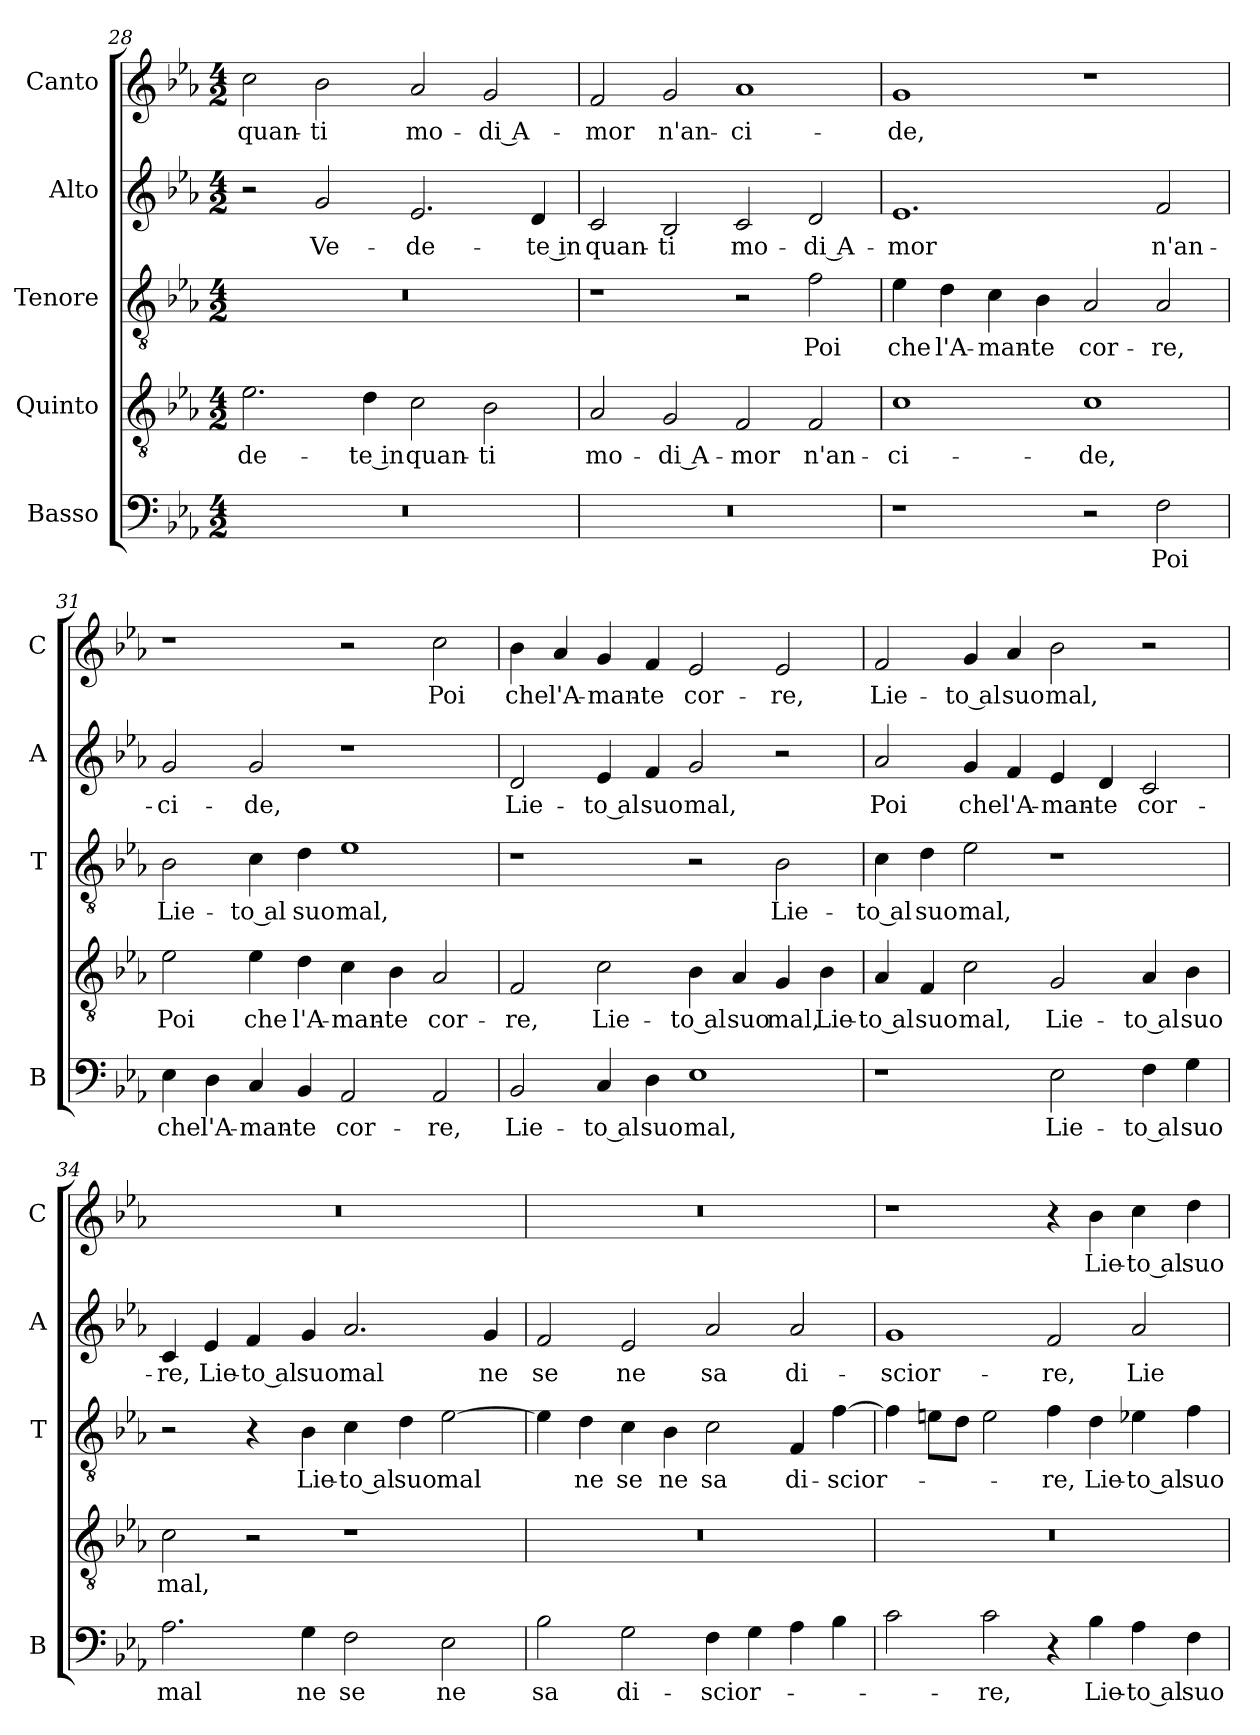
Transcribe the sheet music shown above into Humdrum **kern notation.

**kern	**text	**kern	**text	**kern	**text	**kern	**text	**kern	**text
*part5	*part5	*part4	*part4	*part3	*part3	*part2	*part2	*part1	*part1
*staff5	*staff5	*staff4	*staff4	*staff3	*staff3	*staff2	*staff2	*staff1	*staff1
*I"Basso	*	*I"Quinto	*	*I"Tenore	*	*I"Alto	*	*I"Canto	*
*I'B	*	*	*	*I'T	*	*I'A	*	*I'C	*
!!LO:LB:g=z
*clefF4	*	*clefGv2	*	*clefGv2	*	*clefG2	*	*clefG2	*
*k[b-e-a-]	*	*k[b-e-a-]	*	*k[b-e-a-]	*	*k[b-e-a-]	*	*k[b-e-a-]	*
*E-:	*	*E-:	*	*E-:	*	*E-:	*	*E-:	*
*M4/2	*	*M4/2	*	*M4/2	*	*M4/2	*	*M4/2	*
=28	=28	=28	=28	=28	=28	=28	=28	=28	=28
!	!	!	!LO:LY:b	!	!	!	!	!	!LO:LY:b
0r	.	2.e-\	-de-	0r	.	2r	.	2cc\	quan-
!	!	!	!	!	!	!	!LO:LY:b	!	!LO:LY:b
.	.	.	.	.	.	2g/	Ve-	2b-\	-ti
!	!	!	!LO:LY:b	!	!	!	!	!	!
.	.	4d\	-te in	.	.	.	.	.	.
!	!	!	!LO:LY:b	!	!	!	!LO:LY:b	!	!LO:LY:b
.	.	2c\	quan-	.	.	2.e-/	-de-	2a-/	mo-
!	!	!	!LO:LY:b	!	!	!	!	!	!LO:LY:b
.	.	2B-\	-ti	.	.	.	.	2g/	-di A-
!	!	!	!	!	!	!	!LO:LY:b	!	!
.	.	.	.	.	.	4d/	-te in	.	.
=29	=29	=29	=29	=29	=29	=29	=29	=29	=29
!	!	!	!LO:LY:b	!	!	!	!LO:LY:b	!	!LO:LY:b
0r	.	2A-/	mo-	1r	.	2c/	quan-	2f/	-mor
!	!	!	!LO:LY:b	!	!	!	!LO:LY:b	!	!LO:LY:b
.	.	2G/	-di A-	.	.	2B-/	-ti	2g/	n'an-
!	!	!	!LO:LY:b	!	!	!	!LO:LY:b	!	!LO:LY:b
.	.	2F/	-mor	2r	.	2c/	mo-	1a-	-ci-
!	!	!	!LO:LY:b	!	!LO:LY:b	!	!LO:LY:b	!	!
.	.	2F/	n'an-	2f\	Poi	2d/	-di A-	.	.
=30	=30	=30	=30	=30	=30	=30	=30	=30	=30
!	!	!	!LO:LY:b	!	!LO:LY:b	!	!LO:LY:b	!	!LO:LY:b
1r	.	1c	-ci-	4e-\	che	1.e-	-mor	1g	-de,
!	!	!	!	!	!LO:LY:b	!	!	!	!
.	.	.	.	4d\	l'A-	.	.	.	.
!	!	!	!	!	!LO:LY:b	!	!	!	!
.	.	.	.	4c\	-man-	.	.	.	.
!	!	!	!	!	!LO:LY:b	!	!	!	!
.	.	.	.	4B-\	-te	.	.	.	.
!	!	!	!LO:LY:b	!	!LO:LY:b	!	!	!	!
2r	.	1c	-de,	2A-/	cor-	.	.	1r	.
!	!LO:LY:b	!	!	!	!LO:LY:b	!	!LO:LY:b	!	!
2F\	Poi	.	.	2A-/	-re,	2f/	n'an-	.	.
=31	=31	=31	=31	=31	=31	=31	=31	=31	=31
!	!LO:LY:b	!	!LO:LY:b	!	!LO:LY:b	!	!LO:LY:b	!	!
4E-\	che	2e-\	Poi	2B-\	Lie-	2g/	-ci-	1r	.
!	!LO:LY:b	!	!	!	!	!	!	!	!
4D\	l'A-	.	.	.	.	.	.	.	.
!	!LO:LY:b	!	!LO:LY:b	!	!LO:LY:b	!	!LO:LY:b	!	!
4C/	-man-	4e-\	che	4c\	-to al	2g/	-de,	.	.
!	!LO:LY:b	!	!LO:LY:b	!	!LO:LY:b	!	!	!	!
4BB-/	-te	4d\	l'A-	4d\	suo	.	.	.	.
!	!LO:LY:b	!	!LO:LY:b	!	!LO:LY:b	!	!	!	!
2AA-/	cor-	4c\	-man-	1e-	mal,	1r	.	2r	.
!	!	!	!LO:LY:b	!	!	!	!	!	!
.	.	4B-\	-te	.	.	.	.	.	.
!	!LO:LY:b	!	!LO:LY:b	!	!	!	!	!	!LO:LY:b
2AA-/	-re,	2A-/	cor-	.	.	.	.	2cc\	Poi
!!LO:PB:g=z
=32	=32	=32	=32	=32	=32	=32	=32	=32	=32
!	!LO:LY:b	!	!LO:LY:b	!	!	!	!LO:LY:b	!	!LO:LY:b
2BB-/	Lie-	2F/	-re,	1r	.	2d/	Lie-	4b-\	che
!	!	!	!	!	!	!	!	!	!LO:LY:b
.	.	.	.	.	.	.	.	4a-/	l'A-
!	!LO:LY:b	!	!LO:LY:b	!	!	!	!LO:LY:b	!	!LO:LY:b
4C/	-to al	2c\	Lie-	.	.	4e-/	-to al	4g/	-man-
!	!LO:LY:b	!	!	!	!	!	!LO:LY:b	!	!LO:LY:b
4D\	suo	.	.	.	.	4f/	suo	4f/	-te
!	!LO:LY:b	!	!LO:LY:b	!	!	!	!LO:LY:b	!	!LO:LY:b
1E-	mal,	4B-\	-to al	2r	.	2g/	mal,	2e-/	cor-
!	!	!	!LO:LY:b	!	!	!	!	!	!
.	.	4A-/	suo	.	.	.	.	.	.
!	!	!	!LO:LY:b	!	!LO:LY:b	!	!	!	!LO:LY:b
.	.	4G/	mal,	2B-\	Lie-	2r	.	2e-/	-re,
!	!	!	!LO:LY:b	!	!	!	!	!	!
.	.	4B-\	Lie-	.	.	.	.	.	.
=33	=33	=33	=33	=33	=33	=33	=33	=33	=33
!	!	!	!LO:LY:b	!	!LO:LY:b	!	!LO:LY:b	!	!LO:LY:b
1r	.	4A-/	-to al	4c\	-to al	2a-/	Poi	2f/	Lie-
!	!	!	!LO:LY:b	!	!LO:LY:b	!	!	!	!
.	.	4F/	suo	4d\	suo	.	.	.	.
!	!	!	!LO:LY:b	!	!LO:LY:b	!	!LO:LY:b	!	!LO:LY:b
.	.	2c\	mal,	2e-\	mal,	4g/	che	4g/	-to al
!	!	!	!	!	!	!	!LO:LY:b	!	!LO:LY:b
.	.	.	.	.	.	4f/	l'A-	4a-/	suo
!	!LO:LY:b	!	!LO:LY:b	!	!	!	!LO:LY:b	!	!LO:LY:b
2E-\	Lie-	2G/	Lie-	1r	.	4e-/	-man-	2b-\	mal,
!	!	!	!	!	!	!	!LO:LY:b	!	!
.	.	.	.	.	.	4d/	-te	.	.
!	!LO:LY:b	!	!LO:LY:b	!	!	!	!LO:LY:b	!	!
4F\	-to al	4A-/	-to al	.	.	2c/	cor-	2r	.
!	!LO:LY:b	!	!LO:LY:b	!	!	!	!	!	!
4G\	suo	4B-\	suo	.	.	.	.	.	.
=34	=34	=34	=34	=34	=34	=34	=34	=34	=34
!	!LO:LY:b	!	!LO:LY:b	!	!	!	!LO:LY:b	!	!
2.A-\	mal	2c\	mal,	2r	.	4c/	-re,	0r	.
!	!	!	!	!	!	!	!LO:LY:b	!	!
.	.	.	.	.	.	4e-/	Lie-	.	.
!	!	!	!	!	!	!	!LO:LY:b	!	!
.	.	2r	.	4r	.	4f/	-to al	.	.
!	!LO:LY:b	!	!	!	!LO:LY:b	!	!LO:LY:b	!	!
4G\	ne	.	.	4B-\	Lie-	4g/	suo	.	.
!	!LO:LY:b	!	!	!	!LO:LY:b	!	!LO:LY:b	!	!
2F\	se	1r	.	4c\	-to al	2.a-/	mal	.	.
!	!	!	!	!	!LO:LY:b	!	!	!	!
.	.	.	.	4d\	suo	.	.	.	.
!	!LO:LY:b	!	!	!	!LO:LY:b	!	!	!	!
2E-\	ne	.	.	[2e-\	mal	.	.	.	.
!	!	!	!	!	!	!	!LO:LY:b	!	!
.	.	.	.	.	.	4g/	ne	.	.
!!LO:LB:g=z
=35	=35	=35	=35	=35	=35	=35	=35	=35	=35
!	!LO:LY:b	!	!	!	!	!	!LO:LY:b	!	!
2B-\	sa	0r	.	4e-\]	.	2f/	se	0r	.
!	!	!	!	!	!LO:LY:b	!	!	!	!
.	.	.	.	4d\	ne	.	.	.	.
!	!LO:LY:b	!	!	!	!LO:LY:b	!	!LO:LY:b	!	!
2G\	di-	.	.	4c\	se	2e-/	ne	.	.
!	!	!	!	!	!LO:LY:b	!	!	!	!
.	.	.	.	4B-\	ne	.	.	.	.
!	!LO:LY:b	!	!	!	!LO:LY:b	!	!LO:LY:b	!	!
4F\	-scior-	.	.	2c\	sa	2a-/	sa	.	.
4G\	.	.	.	.	.	.	.	.	.
!	!	!	!	!	!LO:LY:b	!	!LO:LY:b	!	!
4A-\	.	.	.	4F/	di-	2a-/	di-	.	.
!	!	!	!	!	!LO:LY:b	!	!	!	!
4B-\	.	.	.	[4f\	-scior-	.	.	.	.
=36	=36	=36	=36	=36	=36	=36	=36	=36	=36
!	!	!	!	!	!	!	!LO:LY:b	!	!
2c\	.	0r	.	4f\]	.	1g	-scior-	1r	.
.	.	.	.	8en\L	.	.	.	.	.
.	.	.	.	8d\J	.	.	.	.	.
!	!LO:LY:b	!	!	!	!	!	!	!	!
2c\	-re,	.	.	2e\	.	.	.	.	.
!	!	!	!	!	!LO:LY:b	!	!LO:LY:b	!	!
4r	.	.	.	4f\	-re,	2f/	-re,	4r	.
!	!LO:LY:b	!	!	!	!LO:LY:b	!	!	!	!LO:LY:b
4B-\	Lie-	.	.	4d\	Lie-	.	.	4b-\	Lie-
!	!LO:LY:b	!	!	!	!LO:LY:b	!	!LO:LY:b	!	!LO:LY:b
4A-\	-to al	.	.	4e-X\	-to al	2a-/	Lie-	4cc\	-to al
!	!LO:LY:b	!	!	!	!LO:LY:b	!	!	!	!LO:LY:b
4F\	suo	.	.	4f\	suo	.	.	4dd\	suo
=	=	=	=	=	=	=	=	=	=
*-	*-	*-	*-	*-	*-	*-	*-	*-	*-
